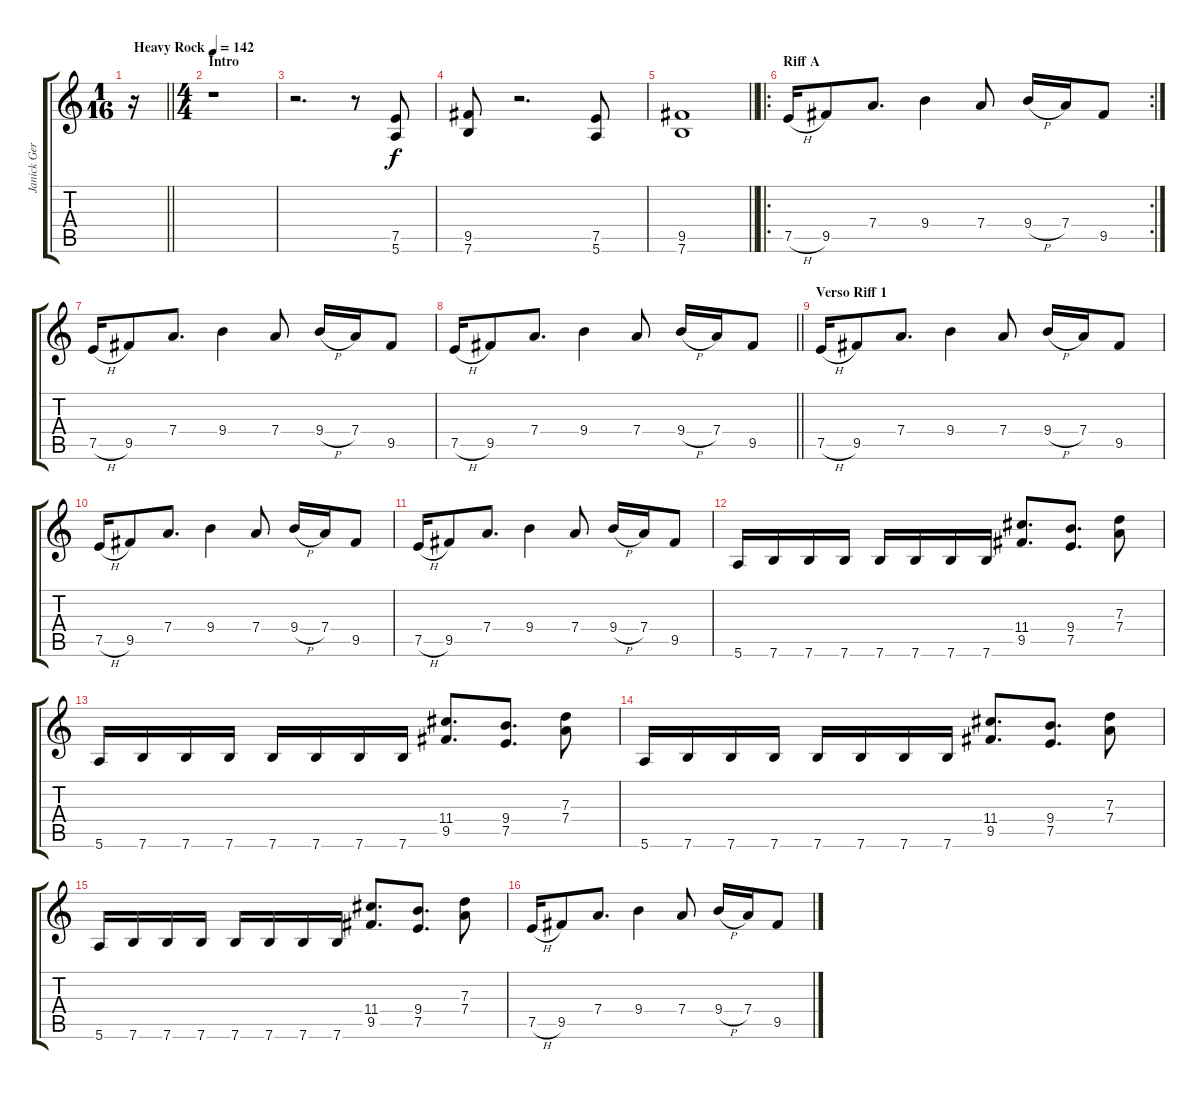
\track ("Janick Gers" "Janick Ger") {instrument distortionguitar}
\staff {score tabs}
\tuning (E4 B3 G3 D3 A2 E2) {hide}
\ts (1 16)
\tempo (142 "Heavy Rock")
\clef g2
\barLineRight lightlight
\ks c
r.16{dy f instrument distortionguitar} |
\ts (4 4)
\section ("" "Intro")
r.1 |
r.2{d} r.8 (7.5 5.6).8 |
(9.5 7.6).8 r.2{d} (7.5 5.6).8 |
\barLineRight lightlight
(9.5 7.6).1 |
\ro
\rc 2
\section ("" "Riff A")
7.5{h}.16 9.5.8 7.4.8{d} 9.4.4 7.4.8 9.4{h}.16 7.4.16 9.5.8 |
7.5{h}.16 9.5.8 7.4.8{d} 9.4.4 7.4.8 9.4{h}.16 7.4.16 9.5.8 |
\barLineRight lightlight
7.5{h}.16 9.5.8 7.4.8{d} 9.4.4 7.4.8 9.4{h}.16 7.4.16 9.5.8 |
\section ("" "Verso Riff 1")
7.5{h}.16 9.5.8 7.4.8{d} 9.4.4 7.4.8 9.4{h}.16 7.4.16 9.5.8 |
7.5{h}.16 9.5.8 7.4.8{d} 9.4.4 7.4.8 9.4{h}.16 7.4.16 9.5.8 |
7.5{h}.16 9.5.8 7.4.8{d} 9.4.4 7.4.8 9.4{h}.16 7.4.16 9.5.8 |
5.6.16 7.6.16 7.6.16 7.6.16 7.6.16 7.6.16 7.6.16 7.6.16 (11.4 9.5).8{d} (9.4 7.5).8{d} (7.3 7.4).8 |
5.6.16 7.6.16 7.6.16 7.6.16 7.6.16 7.6.16 7.6.16 7.6.16 (11.4 9.5).8{d} (9.4 7.5).8{d} (7.3 7.4).8 |
5.6.16 7.6.16 7.6.16 7.6.16 7.6.16 7.6.16 7.6.16 7.6.16 (11.4 9.5).8{d} (9.4 7.5).8{d} (7.3 7.4).8 |
5.6.16 7.6.16 7.6.16 7.6.16 7.6.16 7.6.16 7.6.16 7.6.16 (11.4 9.5).8{d} (9.4 7.5).8{d} (7.3 7.4).8 |
7.5{h}.16 9.5.8 7.4.8{d} 9.4.4 7.4.8 9.4{h}.16 7.4.16 9.5.8
